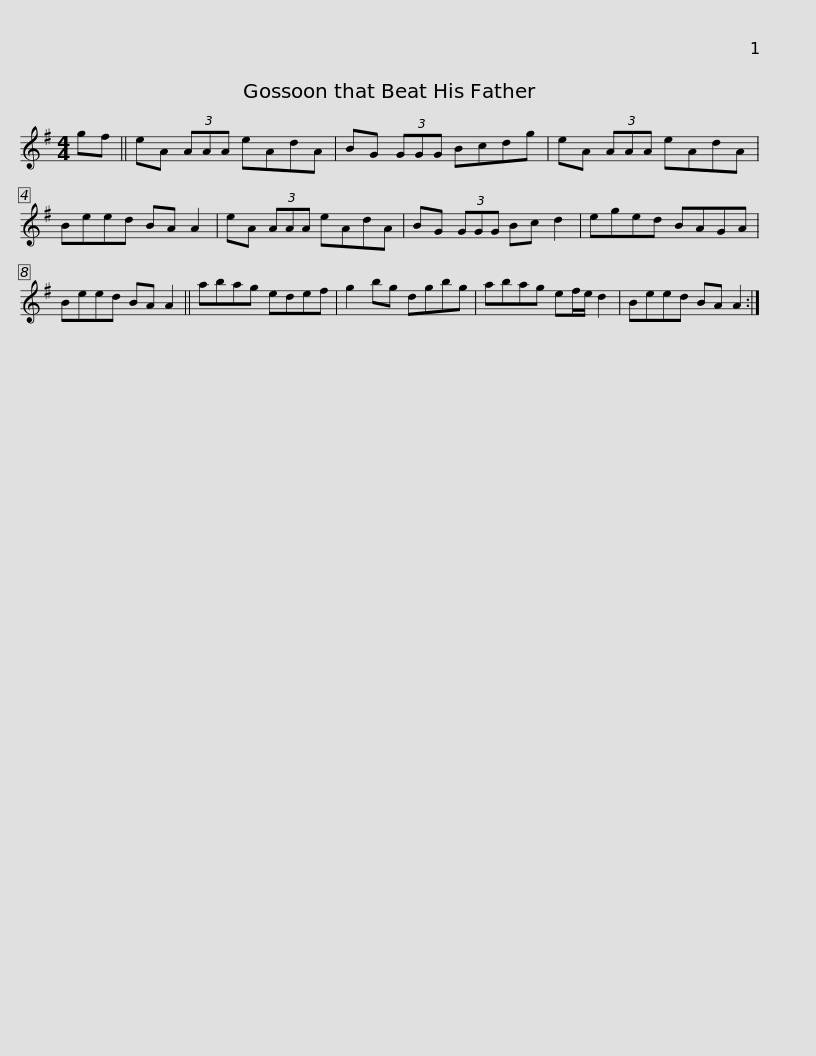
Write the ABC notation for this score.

X:1
L:1/8
M:4/4
I:linebreak $
K:G
V:1 treble
V:1
 gf || eA (3AAA eAdA | BG (3GGG Bcdg | eA (3AAA eAdA | Beed BA A2 | %5
 eA (3AAA eAdA |$ BG (3GGG Bc d2 | eged BAGA | Beed BA A2 || abag edef | %10
 g2 bg dgbg |$ abag ef/e/ d2 | Beed BA A2 :| %13
